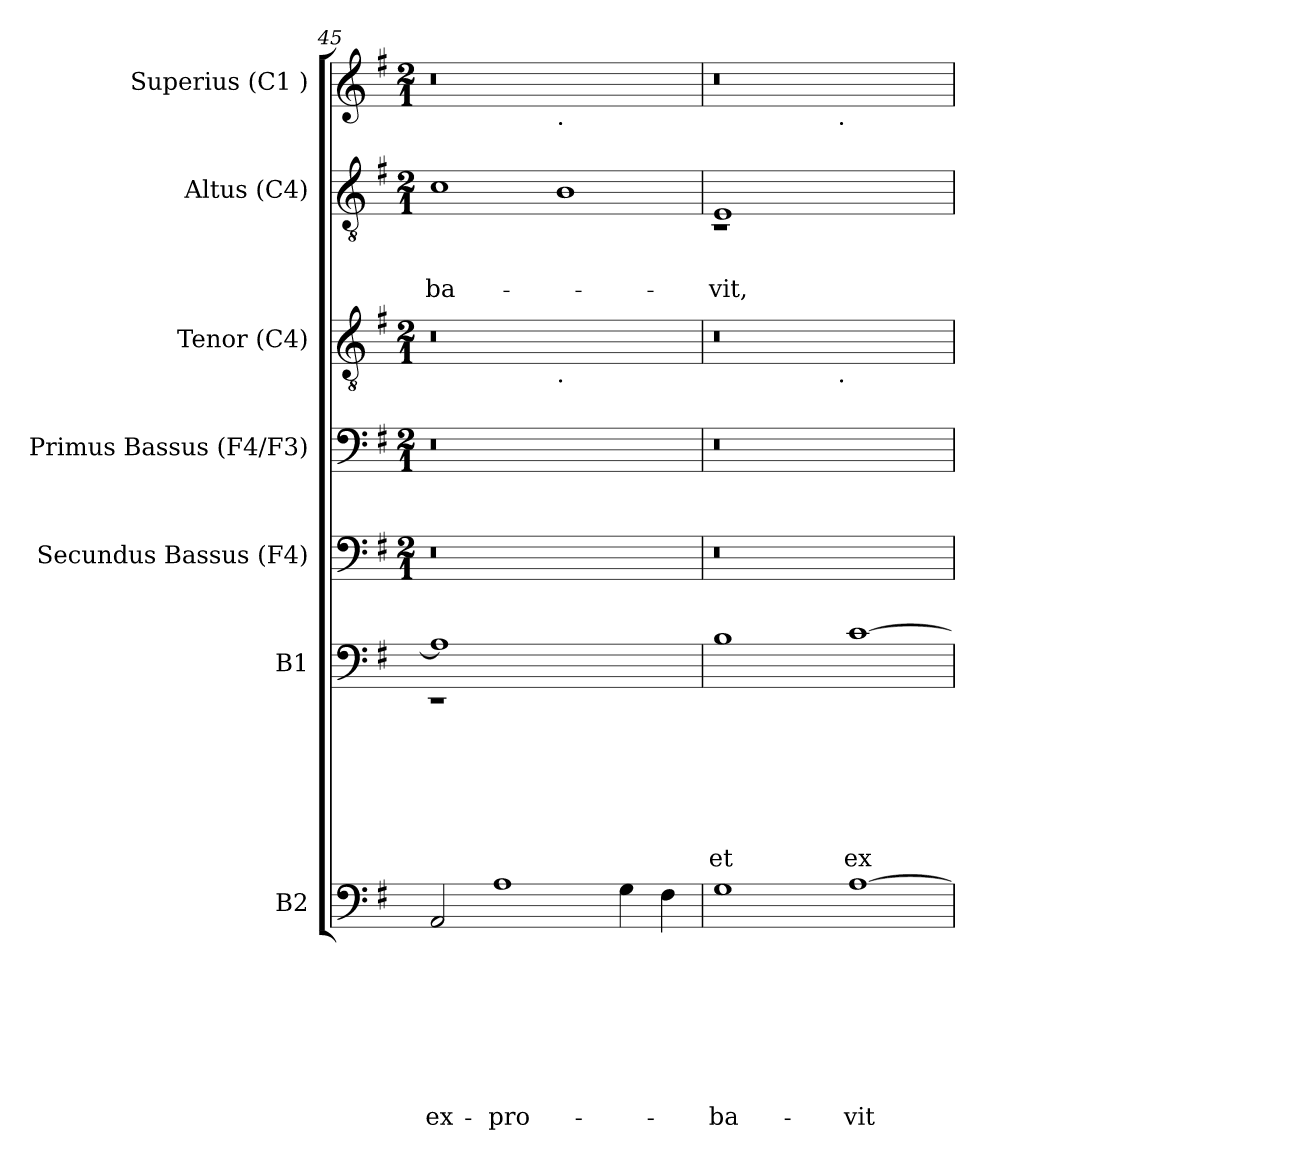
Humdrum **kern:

**kern	**text	**text	**text	**text	**text	**text	**text	**text	**kern	**text	**text	**text	**text	**text	**text	**text	**kern	**kern	**kern	**kern	**text	**text	**text	**kern
*part7	*part7	*part7	*part7	*part7	*part7	*part7	*part7	*part7	*part6	*part6	*part6	*part6	*part6	*part6	*part6	*part6	*part5	*part4	*part3	*part2	*part2	*part2	*part2	*part1
*staff7	*staff7	*staff7	*staff7	*staff7	*staff7	*staff7	*staff7	*staff7	*staff6	*staff6	*staff6	*staff6	*staff6	*staff6	*staff6	*staff6	*staff5	*staff4	*staff3	*staff2	*staff2	*staff2	*staff2	*staff1
*I"B2	*	*	*	*	*	*	*	*	*I"B1	*	*	*	*	*	*	*	*I"Secundus Bassus (F4)	*I"Primus Bassus (F4/F3)	*I"Tenor (C4)	*I"Altus (C4)	*	*	*	*I"Superius (C1 )
*I'B2	*	*	*	*	*	*	*	*	*I'B1	*	*	*	*	*	*	*	*	*	*I'T.	*I'A.	*	*	*	*I'S.
*clefF4	*	*	*	*	*	*	*	*	*clefF4	*	*	*	*	*	*	*	*clefF4	*clefF4	*clefGv2	*clefGv2	*	*	*	*clefG2
*	*	*	*	*	*	*	*	*	*	*	*	*	*	*	*	*	*ITrd7c12	*ITrd7c12	*	*	*	*	*	*
*k[f#]	*	*	*	*	*	*	*	*	*k[f#]	*	*	*	*	*	*	*	*k[f#]	*k[f#]	*k[f#]	*k[f#]	*	*	*	*k[f#]
*G:	*	*	*	*	*	*	*	*	*G:	*	*	*	*	*	*	*	*G:	*G:	*G:	*G:	*	*	*	*G:
*	*	*	*	*	*	*	*	*	*	*	*	*	*	*	*	*	*M2/1	*M2/1	*M2/1	*M2/1	*	*	*	*M2/1
=45	=45	=45	=45	=45	=45	=45	=45	=45	=45	=45	=45	=45	=45	=45	=45	=45	=45	=45	=45	=45	=45	=45	=45	=45
*	*	*	*	*	*	*	*	*	*^	*	*	*	*	*	*	*	*	*	*	*	*	*	*	*
!	!	!	!	!	!	!	!	!LO:LY:b	!	!LO:N:vis=1	!	!	!	!	!	!	!	!	!	!	!	!	!	!LO:LY:b	!
*	*	*	*	*	*	*	*	*	*	*	*	*	*	*	*	*	*	*	*	*^	*	*	*	*	*^
2AA/	.	.	.	.	.	.	.	ex-	1A]	0rEE	.	.	.	.	.	.	.	0r	0r	0r	1ryy	1c	.	.	-ba-	0r	1ryy
!	!	!	!	!	!	!	!	!LO:LY:b	!	!	!	!	!	!	!	!	!	!	!	!	!	!	!	!	!	!	!
1A	.	.	.	.	.	.	.	-pro-	.	.	.	.	.	.	.	.	.	.	.	.	.	.	.	.	.	.	.
!	!	!	!	!	!	!	!	!	!	!	!	!	!	!	!	!	!	!	!	!	!	!	!	!	!	!	!LO:TX:b:t=.
!	!	!	!	!	!	!	!	!	!	!	!	!	!	!	!	!	!	!	!	!	!LO:TX:b:t=.	!	!	!	!	!	!
.	.	.	.	.	.	.	.	.	1ryy	.	.	.	.	.	.	.	.	.	.	.	1ryy	1B	.	.	.	.	1ryy
4G\	.	.	.	.	.	.	.	.	.	.	.	.	.	.	.	.	.	.	.	.	.	.	.	.	.	.	.
4F#\	.	.	.	.	.	.	.	.	.	.	.	.	.	.	.	.	.	.	.	.	.	.	.	.	.	.	.
*	*	*	*	*	*	*	*	*	*v	*v	*	*	*	*	*	*	*	*	*	*	*	*	*	*	*	*	*
=46	=46	=46	=46	=46	=46	=46	=46	=46	=46	=46	=46	=46	=46	=46	=46	=46	=46	=46	=46	=46	=46	=46	=46	=46	=46	=46
*	*	*	*	*	*	*	*	*	*	*	*	*	*	*	*	*	*	*	*	*	*^	*	*	*	*	*
!	!	!	!	!	!	!	!	!LO:LY:b	!	!	!	!	!	!	!	!LO:LY:b	!	!	!	!	!	!LO:N:vis=1	!	!	!LO:LY:b	!	!
1G	.	.	.	.	.	.	.	-ba-	1B	.	.	.	.	.	.	et	0r	0r	0r	2ryy	1E	0rC	.	.	-vit,	0r	2ryy
.	.	.	.	.	.	.	.	.	.	.	.	.	.	.	.	.	.	.	.	4...ryy	.	.	.	.	.	.	4...ryy
!	!	!	!	!	!	!	!	!	!	!	!	!	!	!	!	!	!	!	!	!	!	!	!	!	!	!	!LO:TX:b:t=.
!	!	!	!	!	!	!	!	!	!	!	!	!	!	!	!	!	!	!	!	!LO:TX:b:t=.	!	!	!	!	!	!	!
.	.	.	.	.	.	.	.	.	.	.	.	.	.	.	.	.	.	.	.	1ryy	.	.	.	.	.	.	1ryy
!	!	!	!	!	!	!	!	!LO:LY:b	!	!	!	!	!	!	!	!LO:LY:b	!	!	!	!	!	!	!	!	!	!	!
[>1A	.	.	.	.	.	.	.	-vit	[>1c	.	.	.	.	.	.	ex-	.	.	.	.	1ryy	.	.	.	.	.	.
.	.	.	.	.	.	.	.	.	.	.	.	.	.	.	.	.	.	.	.	32ryy	.	.	.	.	.	.	32ryy
*	*	*	*	*	*	*	*	*	*	*	*	*	*	*	*	*	*	*	*v	*v	*	*	*	*	*	*v	*v
*	*	*	*	*	*	*	*	*	*	*	*	*	*	*	*	*	*	*	*	*v	*v	*	*	*	*
=	=	=	=	=	=	=	=	=	=	=	=	=	=	=	=	=	=	=	=	=	=	=	=	=
*-	*-	*-	*-	*-	*-	*-	*-	*-	*-	*-	*-	*-	*-	*-	*-	*-	*-	*-	*-	*-	*-	*-	*-	*-
